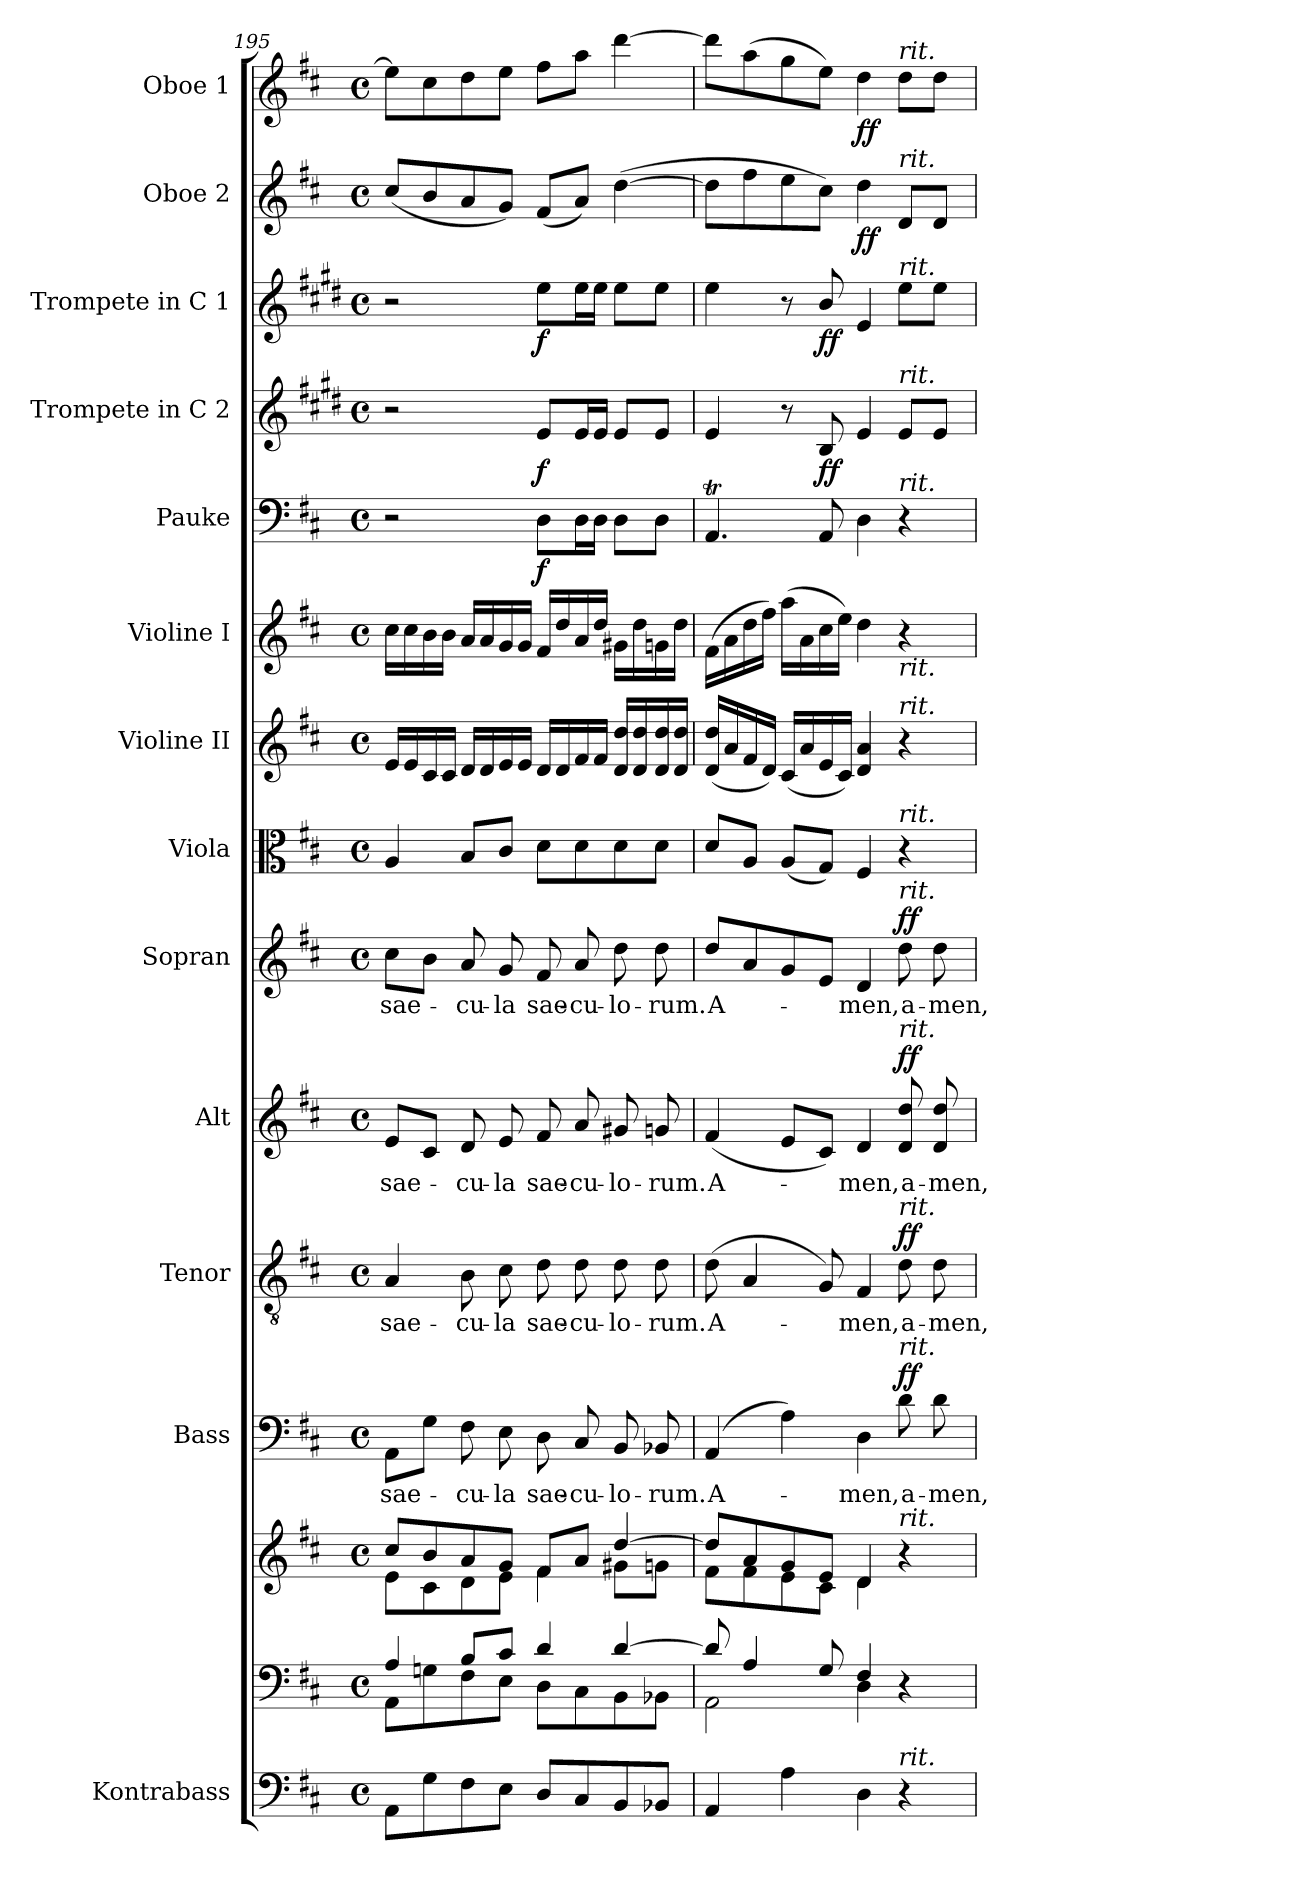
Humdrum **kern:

**kern	**kern	**kern	**kern	**text	**dynam	**kern	**text	**dynam	**kern	**text	**dynam	**kern	**text	**dynam	**kern	**kern	**kern	**kern	**dynam	**kern	**dynam	**kern	**dynam	**kern	**dynam	**kern	**dynam
*part14	*part13	*part13	*part12	*part12	*part12	*part11	*part11	*part11	*part10	*part10	*part10	*part9	*part9	*part9	*part8	*part7	*part6	*part5	*part5	*part4	*part4	*part3	*part3	*part2	*part2	*part1	*part1
*staff15	*staff14	*staff13	*staff12	*staff12	*staff12	*staff11	*staff11	*staff11	*staff10	*staff10	*staff10	*staff9	*staff9	*staff9	*staff8	*staff7	*staff6	*staff5	*staff5	*staff4	*staff4	*staff3	*staff3	*staff2	*staff2	*staff1	*staff1
*I"Kontrabass	*	*	*I"Bass	*	*	*I"Tenor	*	*	*I"Alt	*	*	*I"Sopran	*	*	*I"Viola	*I"Violine II	*I"Violine I	*I"Pauke	*	*I"Trompete in C 2	*	*I"Trompete in C 1	*	*I"Oboe 2	*	*I"Oboe 1	*
*I'Kb.	*	*	*I'B	*	*	*I'T	*	*	*I'A	*	*	*I'S	*	*	*I'Vla.	*I'Vl. II	*I'Vl. I	*I'Pk.	*	*	*	*	*	*I'Ob. 2	*	*I'Ob. 1	*
*clefF4	*clefF4	*clefG2	*clefF4	*	*	*clefGv2	*	*	*clefG2	*	*	*clefG2	*	*	*clefC3	*clefG2	*clefG2	*clefF4	*	*clefG2	*	*clefG2	*	*clefG2	*	*clefG2	*
*ITrd7c12	*	*	*	*	*	*	*	*	*	*	*	*	*	*	*	*	*	*	*	*ITrd1c2	*	*ITrd1c2	*	*	*	*	*
*k[f#c#]	*k[f#c#]	*k[f#c#]	*k[f#c#]	*	*	*k[f#c#]	*	*	*k[f#c#]	*	*	*k[f#c#]	*	*	*k[f#c#]	*k[f#c#]	*k[f#c#]	*k[f#c#]	*	*k[f#c#]	*	*k[f#c#]	*	*k[f#c#]	*	*k[f#c#]	*
*D:	*D:	*D:	*D:	*	*	*D:	*	*	*D:	*	*	*D:	*	*	*D:	*D:	*D:	*D:	*	*D:	*	*D:	*	*D:	*	*D:	*
*M4/4	*M4/4	*M4/4	*M4/4	*	*	*M4/4	*	*	*M4/4	*	*	*M4/4	*	*	*M4/4	*M4/4	*M4/4	*M4/4	*	*M4/4	*	*M4/4	*	*M4/4	*	*M4/4	*
*met(c)	*met(c)	*met(c)	*met(c)	*	*	*met(c)	*	*	*met(c)	*	*	*met(c)	*	*	*met(c)	*met(c)	*met(c)	*met(c)	*	*met(c)	*	*met(c)	*	*met(c)	*	*met(c)	*
=195	=195	=195	=195	=195	=195	=195	=195	=195	=195	=195	=195	=195	=195	=195	=195	=195	=195	=195	=195	=195	=195	=195	=195	=195	=195	=195	=195
*	*^	*^	*	*	*	*	*	*	*	*	*	*	*	*	*	*	*	*	*	*	*	*	*	*	*	*	*
!	!	!	!	!	!	!LO:LY:b	!	!	!LO:LY:b	!	!	!LO:LY:b	!	!	!LO:LY:b	!	!	!	!	!	!	!	!	!	!	!	!	!	!
8AAA\L	4A/	8AA\L	8cc#/L	8e\L	8AA\L	sae-	.	4A/	sae-	.	8e/L	sae-	.	8cc#\L	sae-	.	4A/	16e/LL	16cc#\LL	2r	.	2r	.	2r	.	(<8cc#/L	.	8ee\L]	.
.	.	.	.	.	.	.	.	.	.	.	.	.	.	.	.	.	.	16e/	16cc#\	.	.	.	.	.	.	.	.	.	.
8GG\	.	8Gn\	8b/	8c#\	8G\J	.	.	.	.	.	8c#/J	.	.	8b\J	.	.	.	16c#/	16b\	.	.	.	.	.	.	8b/	.	8cc#\	.
.	.	.	.	.	.	.	.	.	.	.	.	.	.	.	.	.	.	16c#/JJ	16b\JJ	.	.	.	.	.	.	.	.	.	.
!	!	!	!	!	!	!LO:LY:b	!	!	!LO:LY:b	!	!	!LO:LY:b	!	!	!LO:LY:b	!	!	!	!	!	!	!	!	!	!	!	!	!	!
8FF#\	8B/L	8F#\	8a/	8d\	8F#\	-cu-	.	8B\	-cu-	.	8d/	-cu-	.	8a/	-cu-	.	8B/L	16d/LL	16a/LL	.	.	.	.	.	.	8a/	.	8dd\	.
.	.	.	.	.	.	.	.	.	.	.	.	.	.	.	.	.	.	16d/	16a/	.	.	.	.	.	.	.	.	.	.
!	!	!	!	!	!	!LO:LY:b	!	!	!LO:LY:b	!	!	!LO:LY:b	!	!	!LO:LY:b	!	!	!	!	!	!	!	!	!	!	!	!	!	!
8EE\J	8c#/J	8E\J	8g/J	8e\J	8E\	-la	.	8c#\	-la	.	8e/	-la	.	8g/	-la	.	8c#/J	16e/	16g/	.	.	.	.	.	.	8g/J)	.	8ee\J	.
.	.	.	.	.	.	.	.	.	.	.	.	.	.	.	.	.	.	16e/JJ	16g/JJ	.	.	.	.	.	.	.	.	.	.
!	!	!	!	!	!	!LO:LY:b	!	!	!LO:LY:b	!	!	!LO:LY:b	!	!	!LO:LY:b	!	!	!	!	!	!LO:DY:b	!	!LO:DY:b	!	!LO:DY:b	!	!	!	!
8DD/L	4d/	8D\L	8f#/L	4f#\	8D\	sae-	.	8d\	sae-	.	8f#/	sae-	.	8f#/	sae-	.	8d\L	16d/LL	16f#/LL	8D\L	f	8d/L	f	8dd\L	f	(<8f#/L	.	8ff#\L	.
.	.	.	.	.	.	.	.	.	.	.	.	.	.	.	.	.	.	16d/	16dd/	.	.	.	.	.	.	.	.	.	.
!	!	!	!	!	!	!LO:LY:b	!	!	!LO:LY:b	!	!	!LO:LY:b	!	!	!LO:LY:b	!	!	!	!	!	!	!	!	!	!	!	!	!	!
8CC#/	.	8C#\	8a/J	.	8C#/	-cu-	.	8d\	-cu-	.	8a/	-cu-	.	8a/	-cu-	.	8d\	16f#/	16a/	16D\L	.	16d/L	.	16dd\L	.	8a/J)	.	8aa\J	.
.	.	.	.	.	.	.	.	.	.	.	.	.	.	.	.	.	.	16f#/JJ	16dd/JJ	16D\JJ	.	16d/JJ	.	16dd\JJ	.	.	.	.	.
!	!	!	!	!	!	!LO:LY:b	!	!	!LO:LY:b	!	!	!LO:LY:b	!	!	!LO:LY:b	!	!	!	!	!	!	!	!	!	!	!	!	!	!
8BBB/	[>4d/	8BB\	[>4dd/	8g#X\L	8BB/	-lo-	.	8d\	-lo-	.	8g#X/	-lo-	.	8dd\	-lo-	.	8d\	16d/ 16dd/LL	16g#X\LL	8D\L	.	8d/L	.	8dd\L	.	(>[4dd\	.	[4ddd\	.
.	.	.	.	.	.	.	.	.	.	.	.	.	.	.	.	.	.	16d/ 16dd/	16dd\	.	.	.	.	.	.	.	.	.	.
!	!	!	!	!	!	!LO:LY:b	!	!	!LO:LY:b	!	!	!LO:LY:b	!	!	!LO:LY:b	!	!	!	!	!	!	!	!	!	!	!	!	!	!
8BBB-X/J	.	8BB-X\J	.	8gn\J	8BB-X/	-rum.	.	8d\	-rum.	.	8gn/	-rum.	.	8dd\	-rum.	.	8d\J	16d/ 16dd/	16gn\	8D\J	.	8d/J	.	8dd\J	.	.	.	.	.
.	.	.	.	.	.	.	.	.	.	.	.	.	.	.	.	.	.	16d/ 16dd/JJ	16dd\JJ	.	.	.	.	.	.	.	.	.	.
=196	=196	=196	=196	=196	=196	=196	=196	=196	=196	=196	=196	=196	=196	=196	=196	=196	=196	=196	=196	=196	=196	=196	=196	=196	=196	=196	=196	=196	=196
!	!	!	!	!	!	!LO:LY:b	!	!	!LO:LY:b	!	!	!LO:LY:b	!	!	!LO:LY:b	!	!	!	!	!	!	!	!	!	!	!	!	!	!
4AAA/	8d/]	2AA\	8dd/L]	8f#\L	(4AA/	A-	.	(>8d\	A-	.	(<4f#/	A-	.	8dd/L	A-	.	8d/L	(<16d/ 16dd/LL	(>16f#\LL	4.AAT/	.	4d/	.	4dd\	.	8dd\L]	.	8ddd\L]	.
.	.	.	.	.	.	.	.	.	.	.	.	.	.	.	.	.	.	16a/	16a\	.	.	.	.	.	.	.	.	.	.
.	4A/	.	8a/	8f#\	.	.	.	4A/	.	.	.	.	.	8a/	.	.	8A/J	16f#/	16dd\	.	.	.	.	.	.	8ff#\	.	(>8aa\	.
.	.	.	.	.	.	.	.	.	.	.	.	.	.	.	.	.	.	16d/JJ)	16ff#\JJ)	.	.	.	.	.	.	.	.	.	.
4AA\	.	.	8g/	8e\	4A\)	.	.	.	.	.	8e/L	.	.	8g/	.	.	(<8A/L	(<16c#/LL	(>16aa\LL	.	.	8r	.	8r	.	8ee\	.	8gg\	.
.	.	.	.	.	.	.	.	.	.	.	.	.	.	.	.	.	.	16a/	16a\	.	.	.	.	.	.	.	.	.	.
!	!	!	!	!	!	!	!	!	!	!	!	!	!	!	!	!	!	!	!	!	!	!	!LO:DY:b	!	!LO:DY:b	!	!	!	!
.	8G/	.	8e/J	8c#\J	.	.	.	8G/)	.	.	8c#/J)	.	.	8e/J	.	.	8G/J)	16e/	16cc#\	8AA/	.	8A/	ff	8a/	ff	8cc#\J)	.	8ee\J)	.
.	.	.	.	.	.	.	.	.	.	.	.	.	.	.	.	.	.	16c#/JJ)	16ee\JJ)	.	.	.	.	.	.	.	.	.	.
!	!	!	!	!	!	!LO:LY:b	!	!	!LO:LY:b	!	!	!LO:LY:b	!	!	!LO:LY:b	!	!	!	!	!	!	!	!	!	!	!	!LO:DY:b	!	!LO:DY:b
4DD\	4F#/	4D\	4d/	4d\	4D\	-men,	.	4F#/	-men,	.	4d/	-men,	.	4d/	-men,	.	4F#/	4d/ 4a/	4dd\	4D\	.	4d/	.	4d/	.	4dd\	ff	4dd\	ff
!	!	!	!	!	!	!	!	!	!	!	!	!	!	!	!	!	!	!	!	!	!	!	!	!	!	!	!	!LO:TX:a:i:t=rit.	!
!	!	!	!	!	!	!	!	!	!	!	!	!	!	!	!	!	!	!	!	!	!	!	!	!	!	!LO:TX:a:i:t=rit.	!	!	!
!	!	!	!	!	!	!	!	!	!	!	!	!	!	!	!	!	!	!	!	!	!	!	!	!LO:TX:a:i:t=rit.	!	!	!	!	!
!	!	!	!	!	!	!	!	!	!	!	!	!	!	!	!	!	!	!	!	!	!	!LO:TX:a:i:t=rit.	!	!	!	!	!	!	!
!	!	!	!	!	!	!	!	!	!	!	!	!	!	!	!	!	!	!	!	!LO:TX:a:i:t=rit.	!	!	!	!	!	!	!	!	!
!	!	!	!	!	!	!	!	!	!	!	!	!	!	!	!	!	!	!	!LO:TX:b:i:t=rit.	!	!	!	!	!	!	!	!	!	!
!	!	!	!	!	!	!	!	!	!	!	!	!	!	!	!	!	!	!LO:TX:a:i:t=rit.	!	!	!	!	!	!	!	!	!	!	!
!	!	!	!	!	!	!	!	!	!	!	!	!	!	!	!	!	!LO:TX:a:i:t=rit.	!	!	!	!	!	!	!	!	!	!	!	!
!	!	!	!	!	!	!	!	!	!	!	!	!	!	!LO:TX:a:i:t=rit.	!	!	!	!	!	!	!	!	!	!	!	!	!	!	!
!	!	!	!	!	!	!	!	!	!	!	!LO:TX:a:i:t=rit.	!	!	!	!	!	!	!	!	!	!	!	!	!	!	!	!	!	!
!	!	!	!	!	!	!	!	!LO:TX:a:i:t=rit.	!	!	!	!	!	!	!	!	!	!	!	!	!	!	!	!	!	!	!	!	!
!	!	!	!	!	!LO:TX:a:i:t=rit.	!	!	!	!	!	!	!	!	!	!	!	!	!	!	!	!	!	!	!	!	!	!	!	!
!	!	!	!LO:TX:a:i:t=rit.	!	!	!	!	!	!	!	!	!	!	!	!	!	!	!	!	!	!	!	!	!	!	!	!	!	!
!LO:TX:a:i:t=rit.	!	!	!	!	!	!	!	!	!	!	!	!	!	!	!	!	!	!	!	!	!	!	!	!	!	!	!	!	!
!	!	!	!	!	!	!LO:LY:b	!LO:DY:a	!	!LO:LY:b	!LO:DY:a	!	!LO:LY:b	!LO:DY:a	!	!LO:LY:b	!LO:DY:a	!	!	!	!	!	!	!	!	!	!	!	!	!
4r	4r	4ryy	4r	4ryy	8d\	a-	ff	8d\	a-	ff	8d/ 8dd/	a-	ff	8dd\	a-	ff	4r	4r	4r	4r	.	8d/L	.	8dd\L	.	8d/L	.	8dd\L	.
!	!	!	!	!	!	!LO:LY:b	!	!	!LO:LY:b	!	!	!LO:LY:b	!	!	!LO:LY:b	!	!	!	!	!	!	!	!	!	!	!	!	!	!
.	.	.	.	.	8d\	-men,	.	8d\	-men,	.	8d/ 8dd/	-men,	.	8dd\	-men,	.	.	.	.	.	.	8d/J	.	8dd\J	.	8d/J	.	8dd\J	.
*	*v	*v	*	*	*	*	*	*	*	*	*	*	*	*	*	*	*	*	*	*	*	*	*	*	*	*	*	*	*
*	*	*v	*v	*	*	*	*	*	*	*	*	*	*	*	*	*	*	*	*	*	*	*	*	*	*	*	*	*
=	=	=	=	=	=	=	=	=	=	=	=	=	=	=	=	=	=	=	=	=	=	=	=	=	=	=	=
*-	*-	*-	*-	*-	*-	*-	*-	*-	*-	*-	*-	*-	*-	*-	*-	*-	*-	*-	*-	*-	*-	*-	*-	*-	*-	*-	*-
